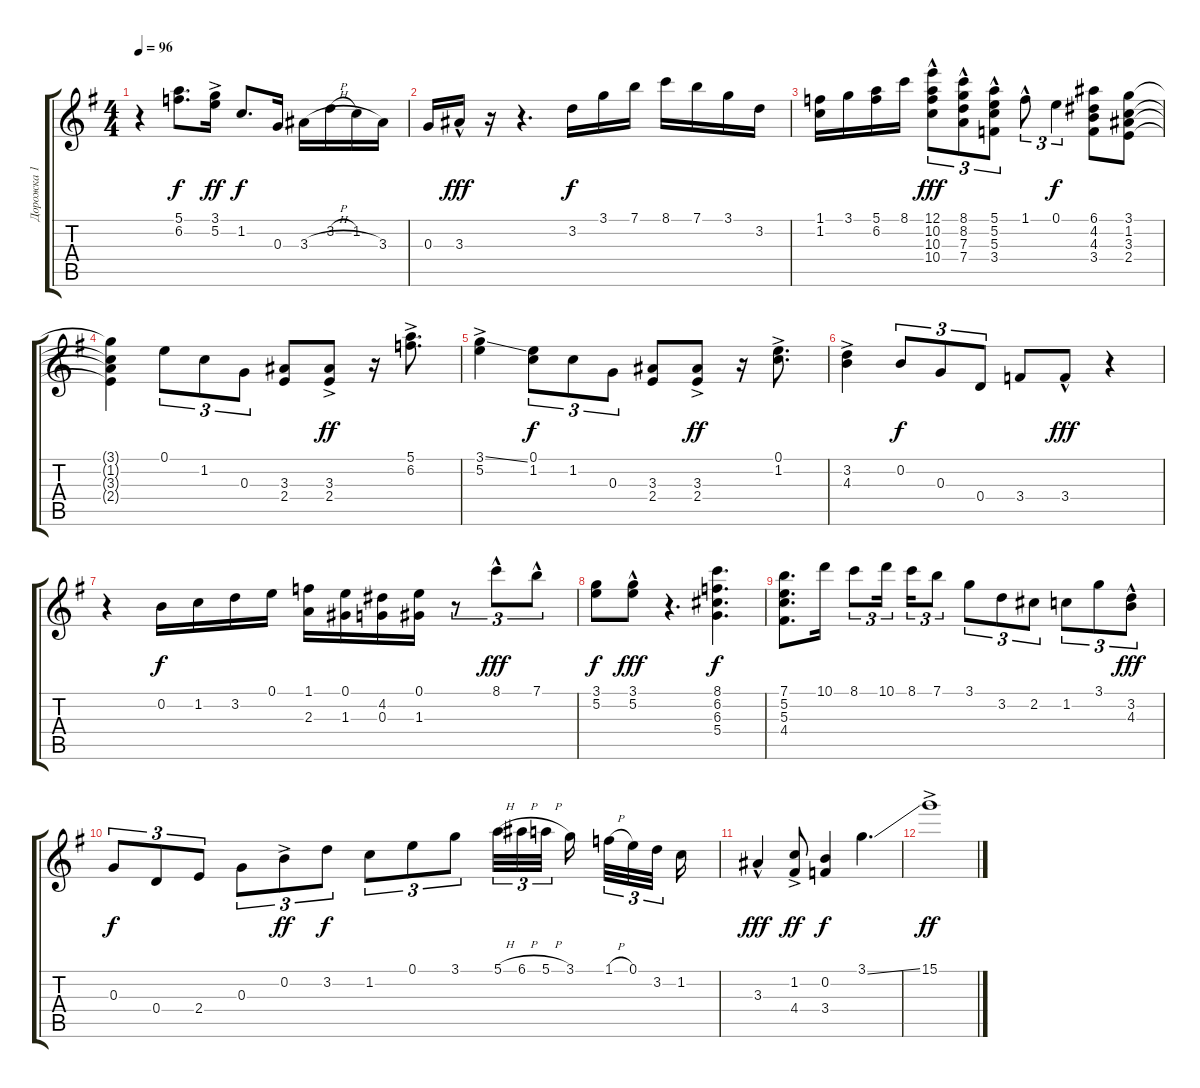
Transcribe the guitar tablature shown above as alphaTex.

\track ("Дорожка 1" "Дорожка 1") {instrument acousticguitarnylon}
\staff {score tabs}
\tuning (E4 B3 G3 D3 A2 E2) {hide}
\ts (4 4)
\tempo 96
\clef g2
\ks eminor
r.4{dy f} (5.1 6.2).8{d} (3.1 5.2{ac}).16{dy ff} 1.2.8{d dy f} 0.3.16 3.3{h}.16 3.2{h}.16 1.2.16 3.3.16 |
0.3.16 3.3{hac}.16{dy fff} r.16 r.4{d} 3.2.16{dy f} 3.1.16 7.1.16 8.1.16 7.1.16 3.1.16 3.2.16 |
(1.1 1.2).16 3.1.16 (5.1 6.2).16 8.1.16 (12.1 10.2 10.3 10.4{hac}).8{tu (3 2) dy fff} (8.1{hac} 8.2{hac} 7.3{hac} 7.4{hac}).8{tu (3 2)} (5.1{hac} 5.2 5.3 3.4).8{tu (3 2)} 1.1{hac}.8{tu (3 2)} 0.1.4{tu (3 2) dy f} (6.1 4.2 4.3 3.4).8 (3.1 1.2 3.3 2.4).8 |
(3.1{t} 1.2{t} 3.3{t} 2.4{t}).4 0.1.8{tu (3 2)} 1.2.8{tu (3 2)} 0.3.8{tu (3 2)} (3.3 2.4).8 (3.3 2.4{ac}).8{dy ff} r.16 (5.1 6.2{ac}).8{d} |
(3.1{ss ac} 5.2).4 (0.1 1.2).8{tu (3 2) dy f} 1.2.8{tu (3 2)} 0.3.8{tu (3 2)} (3.3 2.4).8 (3.3 2.4{ac}).8{dy ff} r.16 (0.1{ac} 1.2).8{d} |
(3.2{ac} 4.3).4 0.2.8{tu (3 2) dy f} 0.3.8{tu (3 2)} 0.4.8{tu (3 2)} 3.4.8 3.4{hac}.8{dy fff} r.4 |
r.4 0.2.16{dy f} 1.2.16 3.2.16 0.1.16 (1.1 2.3).16 (0.1 1.3).16 (4.2 0.3).16 (0.1 1.3).16 r.8{tu (3 2)} 8.1{hac}.8{tu (3 2) dy fff} 7.1{hac}.8{tu (3 2)} |
(3.1 5.2).8{dy f} (3.1{hac} 5.2).8{dy fff} r.4{d} (8.1 6.2 6.3 5.4).4{d dy f} |
(7.1 5.2 5.3 4.4).8{d} 10.1.16 8.1.8{tu (3 2)} 10.1.16{tu (3 2) beam splitsecondary} 8.1.16{tu (3 2)} 7.1.8{tu (3 2)} 3.1.8{tu (3 2)} 3.2.8{tu (3 2)} 2.2.8{tu (3 2)} 1.2.8{tu (3 2)} 3.1.8{tu (3 2)} (3.2{hac} 4.3).8{tu (3 2) dy fff} |
0.3.8{tu (3 2) dy f} 0.4.8{tu (3 2)} 2.4.8{tu (3 2)} 0.3.8{tu (3 2)} 0.2{ac}.8{tu (3 2) dy ff} 3.2.8{tu (3 2) dy f} 1.2.8{tu (3 2)} 0.1.8{tu (3 2)} 3.1.8{tu (3 2)} 5.1{h}.32{tu (3 2)} 6.1{h}.32{tu (3 2)} 5.1{h}.32{tu (3 2) beam splitsecondary} 3.1.16{beam splitsecondary} 1.1{h}.32{tu (3 2)} 0.1.32{tu (3 2)} 3.2.32{tu (3 2) beam splitsecondary} 1.2.16 |
3.3{hac}.4{dy fff} (1.2{ac} 4.4).8{dy ff} (0.2 3.4).4{dy f} 3.1{ss}.4{d} |
15.1{ac}.1{dy ff}
